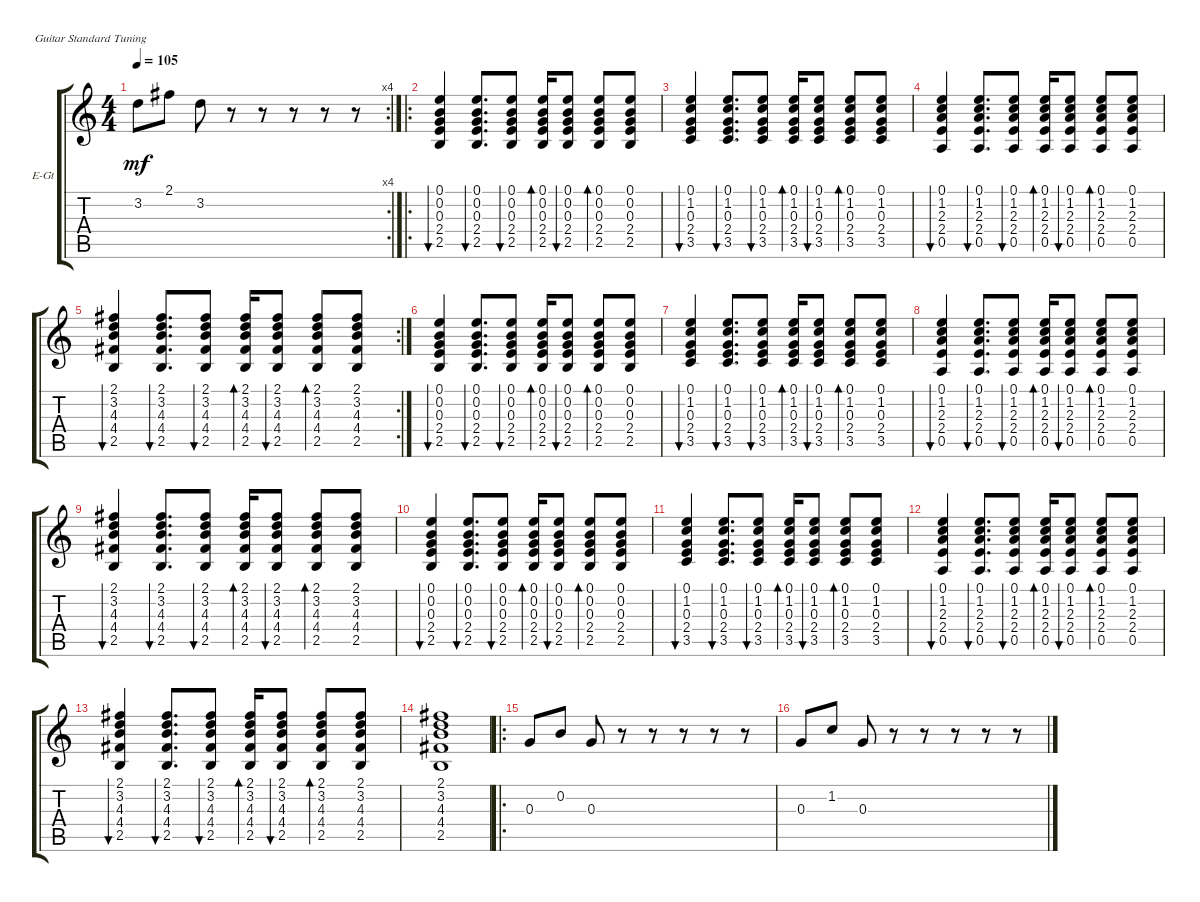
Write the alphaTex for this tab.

\defaultSystemsLayout 4
\bracketExtendMode groupsimilarinstruments
\firstSystemTrackNameOrientation horizontal
\otherSystemsTrackNameOrientation horizontal
\track ("Killar" "E-Gt") {instrument electricguitarclean}
\staff {score tabs}
\tuning (E4 B3 G3 D3 A2 E2)
\rc 4
\ts (4 4)
\tempo 105
\clef g2
\ks c
3.2.8{dy mf} 2.1.8 3.2.8 r.8 r.8 r.8 r.8 r.8 |
\ro
(2.5 2.4 0.3 0.2 0.1).4{bu 72} (2.5 2.4 0.3 0.2 0.1).8{d bu 72} (2.5 2.4 0.3 0.2 0.1).8{bu 72} (2.5 2.4 0.3 0.2 0.1).16{bd 58} (2.5 2.4 0.3 0.2 0.1).8{bu 58} (2.5 2.4 0.3 0.2 0.1).8{bd 58} (2.5 2.4 0.3 0.2 0.1).8 |
(3.5 2.4 0.3 1.2 0.1).4{bu 56} (3.5 2.4 0.3 1.2 0.1).8{d bu 71} (3.5 2.4 0.3 1.2 0.1).8{bu 70} (3.5 2.4 0.3 1.2 0.1).16{bd 69} (3.5 2.4 0.3 1.2 0.1).8{bu 68} (3.5 2.4 0.3 1.2 0.1).8{bd 67} (3.5 2.4 0.3 1.2 0.1).8 |
(0.5 2.4 2.3 1.2 0.1).4{bu 65} (0.5 2.4 2.3 1.2 0.1).8{d bu 64} (0.5 2.4 2.3 1.2 0.1).8{bu 63} (0.5 2.4 2.3 1.2 0.1).16{bd 62} (0.5 2.4 2.3 1.2 0.1).8{bu 61} (0.5 2.4 2.3 1.2 0.1).8{bd 60} (0.5 2.4 2.3 1.2 0.1).8 |
\rc 2
(2.5 4.4 4.3 3.2 2.1).4{bu 60} (2.5 4.4 4.3 3.2 2.1).8{d bu 59} (2.5 4.4 4.3 3.2 2.1).8{bu 58} (2.5 4.4 4.3 3.2 2.1).16{bd 58} (2.5 4.4 4.3 3.2 2.1).8{bu 58} (2.5 4.4 4.3 3.2 2.1).8{bd 58} (2.5 4.4 4.3 3.2 2.1).8 |
(2.5 2.4 0.3 0.2 0.1).4{bu 72} (2.5 2.4 0.3 0.2 0.1).8{d bu 72} (2.5 2.4 0.3 0.2 0.1).8{bu 72} (2.5 2.4 0.3 0.2 0.1).16{bd 58} (2.5 2.4 0.3 0.2 0.1).8{bu 58} (2.5 2.4 0.3 0.2 0.1).8{bd 58} (2.5 2.4 0.3 0.2 0.1).8 |
(3.5 2.4 0.3 1.2 0.1).4{bu 56} (3.5 2.4 0.3 1.2 0.1).8{d bu 71} (3.5 2.4 0.3 1.2 0.1).8{bu 70} (3.5 2.4 0.3 1.2 0.1).16{bd 69} (3.5 2.4 0.3 1.2 0.1).8{bu 68} (3.5 2.4 0.3 1.2 0.1).8{bd 67} (3.5 2.4 0.3 1.2 0.1).8 |
(0.5 2.4 2.3 1.2 0.1).4{bu 65} (0.5 2.4 2.3 1.2 0.1).8{d bu 64} (0.5 2.4 2.3 1.2 0.1).8{bu 63} (0.5 2.4 2.3 1.2 0.1).16{bd 62} (0.5 2.4 2.3 1.2 0.1).8{bu 61} (0.5 2.4 2.3 1.2 0.1).8{bd 60} (0.5 2.4 2.3 1.2 0.1).8 |
(2.5 4.4 4.3 3.2 2.1).4{bu 60} (2.5 4.4 4.3 3.2 2.1).8{d bu 59} (2.5 4.4 4.3 3.2 2.1).8{bu 58} (2.5 4.4 4.3 3.2 2.1).16{bd 58} (2.5 4.4 4.3 3.2 2.1).8{bu 58} (2.5 4.4 4.3 3.2 2.1).8{bd 58} (2.5 4.4 4.3 3.2 2.1).8 |
(2.5 2.4 0.3 0.2 0.1).4{bu 72} (2.5 2.4 0.3 0.2 0.1).8{d bu 72} (2.5 2.4 0.3 0.2 0.1).8{bu 72} (2.5 2.4 0.3 0.2 0.1).16{bd 58} (2.5 2.4 0.3 0.2 0.1).8{bu 58} (2.5 2.4 0.3 0.2 0.1).8{bd 58} (2.5 2.4 0.3 0.2 0.1).8 |
(3.5 2.4 0.3 1.2 0.1).4{bu 56} (3.5 2.4 0.3 1.2 0.1).8{d bu 71} (3.5 2.4 0.3 1.2 0.1).8{bu 70} (3.5 2.4 0.3 1.2 0.1).16{bd 69} (3.5 2.4 0.3 1.2 0.1).8{bu 68} (3.5 2.4 0.3 1.2 0.1).8{bd 67} (3.5 2.4 0.3 1.2 0.1).8 |
(0.5 2.4 2.3 1.2 0.1).4{bu 65} (0.5 2.4 2.3 1.2 0.1).8{d bu 64} (0.5 2.4 2.3 1.2 0.1).8{bu 63} (0.5 2.4 2.3 1.2 0.1).16{bd 62} (0.5 2.4 2.3 1.2 0.1).8{bu 61} (0.5 2.4 2.3 1.2 0.1).8{bd 60} (0.5 2.4 2.3 1.2 0.1).8 |
(2.5 4.4 4.3 3.2 2.1).4{bu 60} (2.5 4.4 4.3 3.2 2.1).8{d bu 59} (2.5 4.4 4.3 3.2 2.1).8{bu 58} (2.5 4.4 4.3 3.2 2.1).16{bd 58} (2.5 4.4 4.3 3.2 2.1).8{bu 58} (2.5 4.4 4.3 3.2 2.1).8{bd 58} (2.5 4.4 4.3 3.2 2.1).8 |
(2.5 4.4 4.3 3.2 2.1).1 |
\ro
0.3.8 0.2.8 0.3.8 r.8 r.8 r.8 r.8 r.8 |
0.3.8 1.2.8 0.3.8 r.8 r.8 r.8 r.8 r.8
